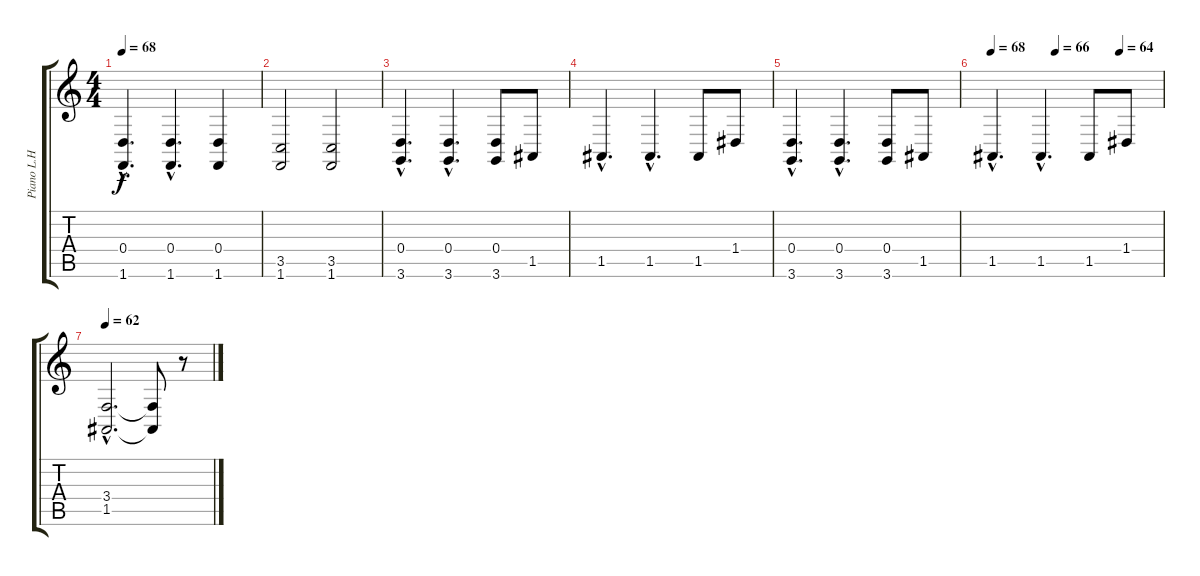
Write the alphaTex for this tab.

\track ("Piano L.H" "Piano L.H") {instrument acousticgrandpiano}
\staff {score tabs}
\tuning (E4 B3 G3 D3 A2 E2) {hide}
\ts (4 4)
\tempo 68
\clef g2
\ks c
(0.4{hac} 1.6{hac}).4{d dy f} (0.4{hac} 1.6{hac}).4{d} (0.4 1.6).4 |
(3.5 1.6).2 (3.5 1.6).2 |
(0.4{hac} 3.6{hac}).4{d} (0.4{hac} 3.6{hac}).4{d} (0.4 3.6).8 1.5.8 |
1.5{hac}.4{d} 1.5{hac}.4{d} 1.5.8 1.4.8 |
(0.4{hac} 3.6{hac}).4{d} (0.4{hac} 3.6{hac}).4{d} (0.4 3.6).8 1.5.8 |
\tempo 68
\tempo (66 0.375)
\tempo (64 0.75)
1.5{hac}.4{d} 1.5{hac}.4{d} 1.5.8 1.4.8 |
\tempo 62
(3.4{hac} 1.5{hac}).2{d} (3.4{t} 1.5{t}).8 r.8
